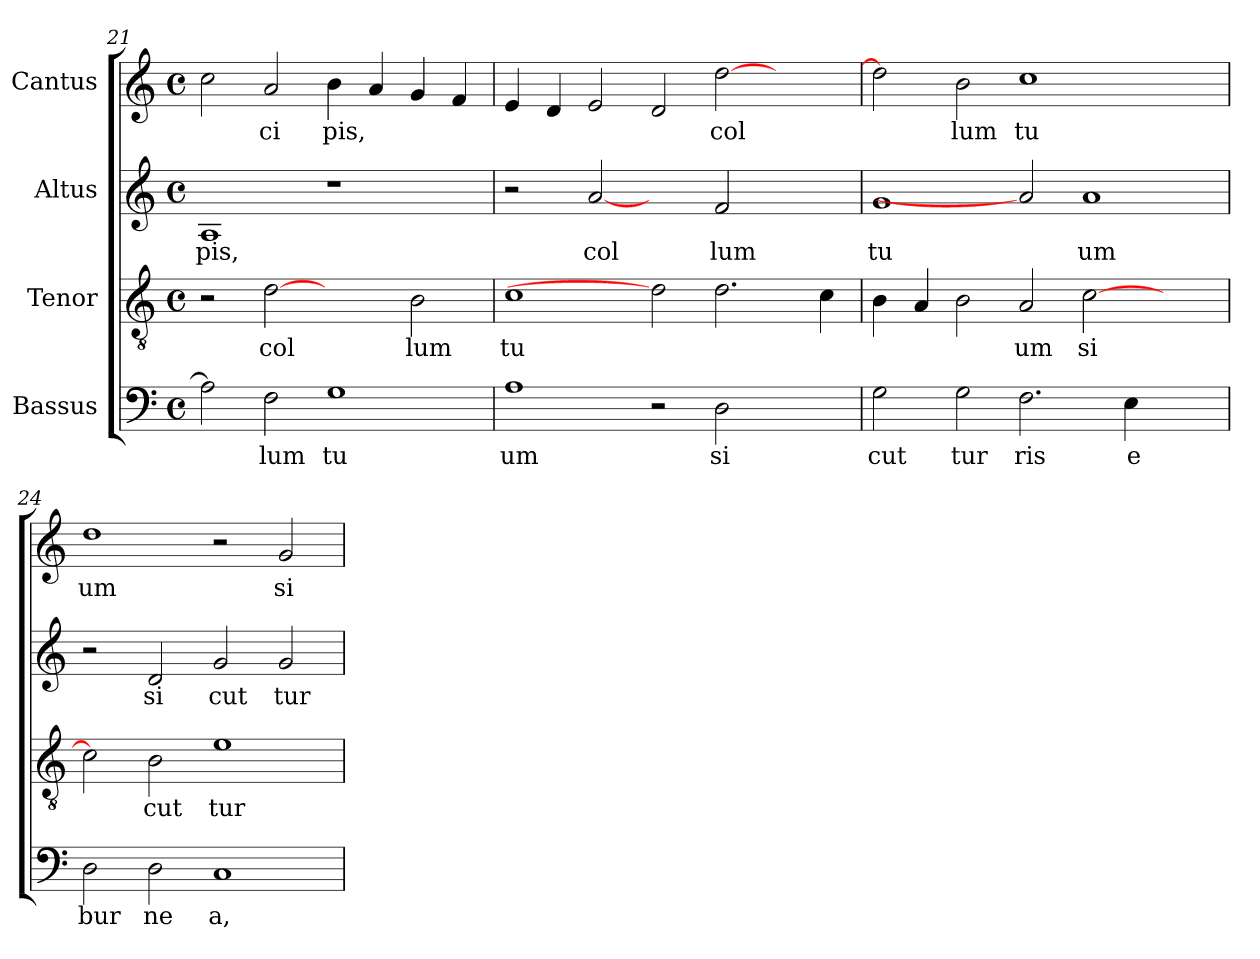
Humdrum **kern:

**kern	**text	**kern	**text	**kern	**text	**kern	**text
*part4	*part4	*part3	*part3	*part2	*part2	*part1	*part1
*staff4	*staff4	*staff3	*staff3	*staff2	*staff2	*staff1	*staff1
*I"Bassus	*	*I"Tenor	*	*I"Altus	*	*I"Cantus	*
*clefF4	*	*clefGv2	*	*clefG2	*	*clefG2	*
*M4/4	*	*M4/4	*	*M4/4	*	*M4/4	*
*met(c)	*	*met(c)	*	*met(c)	*	*met(c)	*
=21	=21	=21	=21	=21	=21	=21	=21
!	!	!	!	!	!LO:LY:b:cj	!	!
2A\]	.	2r	.	1A	pis,	2cc\	.
!	!LO:LY:b:cj	!	!LO:LY:b:cj	!	!	!	!LO:LY:b:cj
2F\	lum	[2d	col	.	.	2a/	ci
!	!LO:LY:b:cj	!	!	!	!	!	!LO:LY:b
1G	tu	2ryy	.	1r	.	4b\	pis,
.	.	.	.	.	.	4a/	.
!	!	!	!LO:LY:b:cj	!	!	!	!
.	.	2B\	lum	.	.	4g/	.
.	.	.	.	.	.	4f/	.
=22	=22	=22	=22	=22	=22	=22	=22
!	!LO:LY:b:cj	!	!LO:LY:b:cj	!	!	!	!
1A	um	1c	tu	2r	.	4e/	.
.	.	.	.	.	.	4d/	.
!	!	!	!	!	!LO:LY:b:cj	!	!
.	.	.	.	[2a	col	2e/	.
2r	.	2d]	.	2ryy	.	2d/	.
!	!LO:LY:b:cj	!	!	!	!LO:LY:b:cj	!	!LO:LY:b
2D\	si	2.d\	.	2f/	lum	[>2dd\	col
2ryy	.	.	.	2ryy	.	2ryy	.
.	.	4c\	.	.	.	.	.
=23	=23	=23	=23	=23	=23	=23	=23
!	!LO:LY:b:cj	!	!	!	!LO:LY:b:cj	!	!
2G\	cut	4B\	.	1g	tu	2dd\]	.
.	.	4A/	.	.	.	.	.
!	!LO:LY:b:cj	!	!	!	!	!	!LO:LY:b:cj
2G\	tur	2B\	.	.	.	2b\	lum
!	!LO:LY:b:cj	!	!LO:LY:b:cj	!	!	!	!LO:LY:b:cj
2.F\	ris	2A/	um	2a]	.	1cc	tu
!	!	!	!LO:LY:b:cj	!	!LO:LY:b:cj	!	!
.	.	[>2c\	si	1a	um	.	.
!	!LO:LY:b:cj	!	!	!	!	!	!
4E\	e	.	.	.	.	.	.
2ryy	.	2ryy	.	.	.	2ryy	.
=24	=24	=24	=24	=24	=24	=24	=24
!	!LO:LY:b:cj	!	!	!	!	!	!LO:LY:b:cj
2D\	bur	2c\]	.	2r	.	1dd	um
!	!LO:LY:b:cj	!	!LO:LY:b:cj	!	!LO:LY:b:cj	!	!
2D\	ne	2B\	cut	2d/	si	.	.
!	!LO:LY:b:cj	!	!LO:LY:b:cj	!	!LO:LY:b:cj	!	!
1C	a,	1e	tur	2g/	cut	2r	.
!	!	!	!	!	!LO:LY:b:cj	!	!LO:LY:b:cj
.	.	.	.	2g/	tur	2g/	si
=	=	=	=	=	=	=	=
*-	*-	*-	*-	*-	*-	*-	*-
